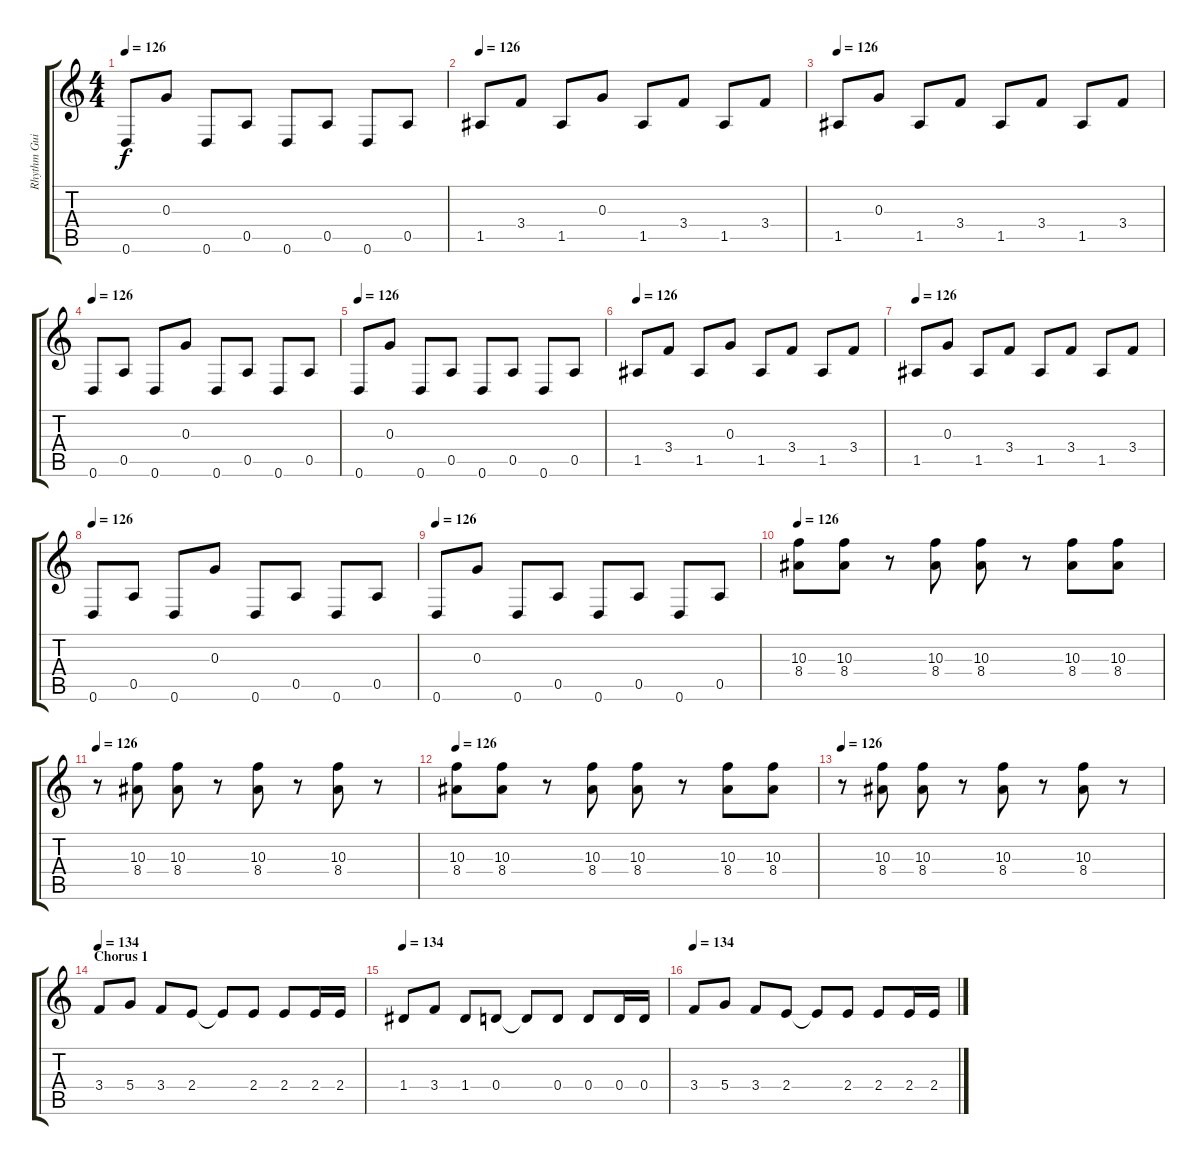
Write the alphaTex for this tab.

\track ("Rhythm Guitar 1" "Rhythm Gui") {instrument overdrivenguitar}
\staff {score tabs}
\tuning (E4 B3 G3 D3 A2 D2) {hide}
\ts (4 4)
\tempo 126
\clef g2
\ks c
0.6.8{dy f} 0.3.8 0.6.8 0.5.8 0.6.8 0.5.8 0.6.8 0.5.8 |
\tempo 126
1.5.8 3.4.8 1.5.8 0.3.8 1.5.8 3.4.8 1.5.8 3.4.8 |
\tempo 126
1.5.8 0.3.8 1.5.8 3.4.8 1.5.8 3.4.8 1.5.8 3.4.8 |
\tempo 126
0.6.8 0.5.8 0.6.8 0.3.8 0.6.8 0.5.8 0.6.8 0.5.8 |
\tempo 126
0.6.8 0.3.8 0.6.8 0.5.8 0.6.8 0.5.8 0.6.8 0.5.8 |
\tempo 126
1.5.8 3.4.8 1.5.8 0.3.8 1.5.8 3.4.8 1.5.8 3.4.8 |
\tempo 126
1.5.8 0.3.8 1.5.8 3.4.8 1.5.8 3.4.8 1.5.8 3.4.8 |
\tempo 126
0.6.8 0.5.8 0.6.8 0.3.8 0.6.8 0.5.8 0.6.8 0.5.8 |
\tempo 126
0.6.8 0.3.8 0.6.8 0.5.8 0.6.8 0.5.8 0.6.8 0.5.8 |
\tempo 126
(10.3 8.4).8 (10.3 8.4).8 r.8 (10.3 8.4).8 (10.3 8.4).8 r.8 (10.3 8.4).8 (10.3 8.4).8 |
\tempo 126
r.8 (10.3 8.4).8 (10.3 8.4).8 r.8 (10.3 8.4).8 r.8 (10.3 8.4).8 r.8 |
\tempo 126
(10.3 8.4).8 (10.3 8.4).8 r.8 (10.3 8.4).8 (10.3 8.4).8 r.8 (10.3 8.4).8 (10.3 8.4).8 |
\tempo 126
r.8 (10.3 8.4).8 (10.3 8.4).8 r.8 (10.3 8.4).8 r.8 (10.3 8.4).8 r.8 |
\section ("" "Chorus 1")
\tempo 134
3.4.8 5.4.8 3.4.8 2.4.8 2.4{t}.8 2.4.8 2.4.8 2.4.16 2.4.16 |
\tempo 134
1.4.8 3.4.8 1.4.8 0.4.8 0.4{t}.8 0.4.8 0.4.8 0.4.16 0.4.16 |
\tempo 134
3.4.8 5.4.8 3.4.8 2.4.8 2.4{t}.8 2.4.8 2.4.8 2.4.16 2.4.16
